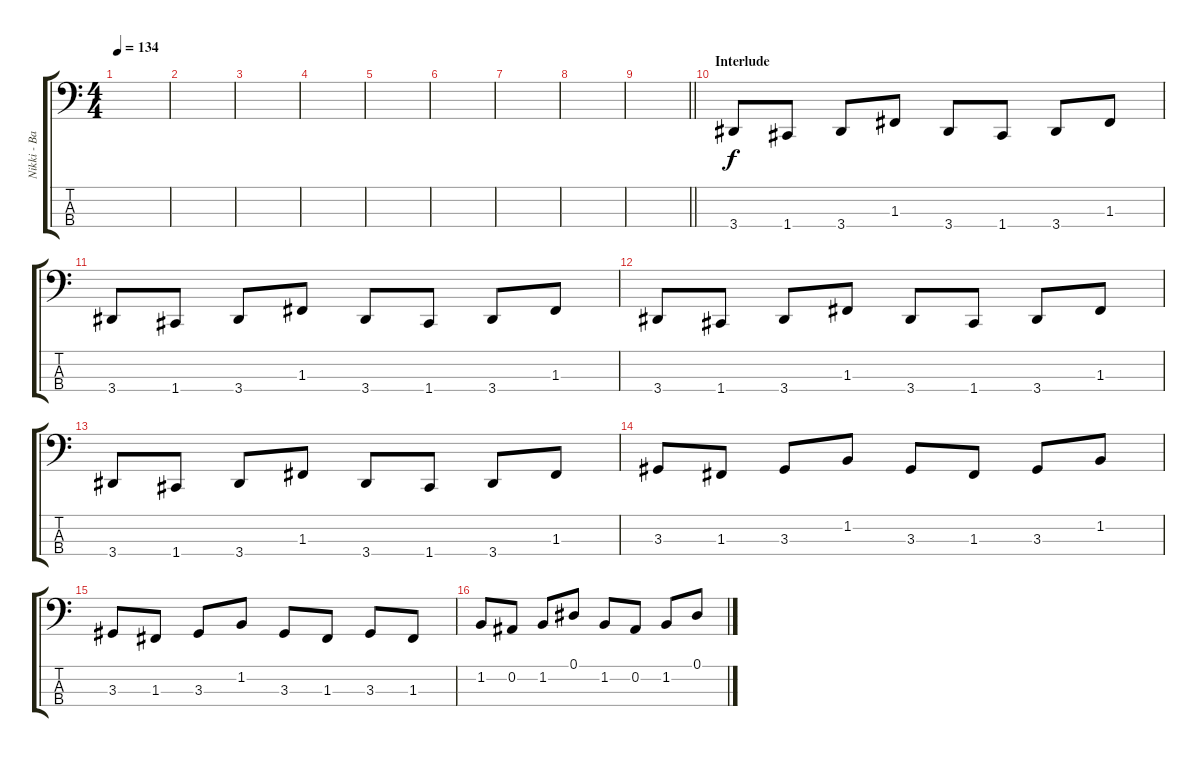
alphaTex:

\track ("Nikki - Bass (2 Octaves down)" "Nikki - Ba") {instrument electricbassfinger}
\staff {score tabs}
\tuning (Eb2 Bb1 F1 C1) {hide}
\ts (4 4)
\tempo 134
\clef f4
\ks c
|
|
|
|
|
|
|
|
\barLineRight lightlight
|
\section ("" "Interlude")
3.4.8 1.4.8 3.4.8 1.3.8 3.4.8 1.4.8 3.4.8 1.3.8 |
3.4.8 1.4.8 3.4.8 1.3.8 3.4.8 1.4.8 3.4.8 1.3.8 |
3.4.8 1.4.8 3.4.8 1.3.8 3.4.8 1.4.8 3.4.8 1.3.8 |
3.4.8 1.4.8 3.4.8 1.3.8 3.4.8 1.4.8 3.4.8 1.3.8 |
3.3.8 1.3.8 3.3.8 1.2.8 3.3.8 1.3.8 3.3.8 1.2.8 |
3.3.8 1.3.8 3.3.8 1.2.8 3.3.8 1.3.8 3.3.8 1.3.8 |
1.2.8 0.2.8 1.2.8 0.1.8 1.2.8 0.2.8 1.2.8 0.1.8
